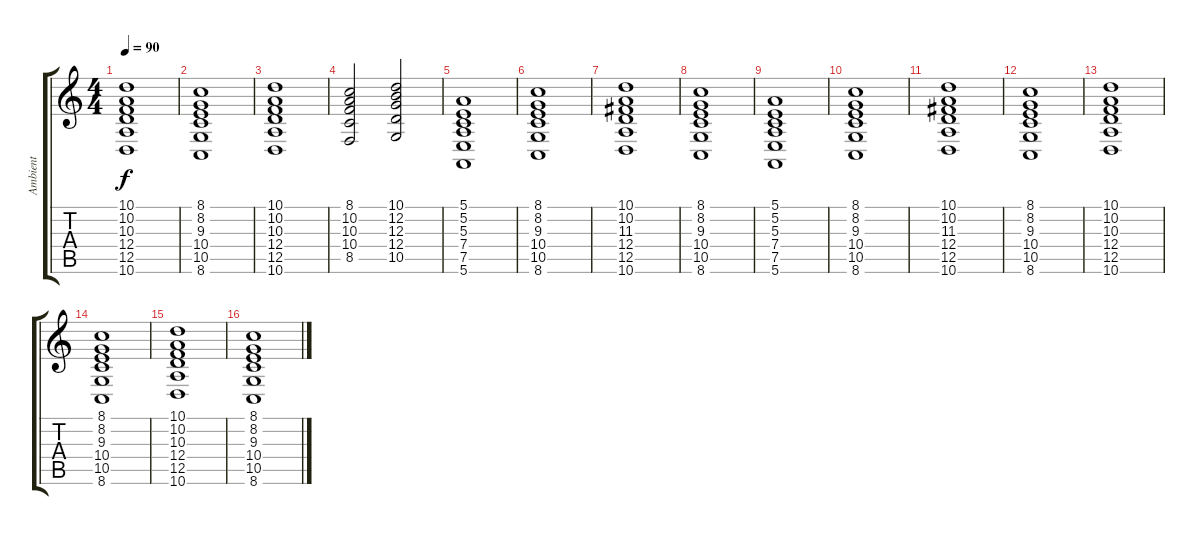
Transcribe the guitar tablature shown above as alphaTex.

\track ("Ambient" "Ambient") {instrument pad2warm}
\staff {score tabs}
\tuning (E4 B3 G3 D3 A2 E2) {hide}
\ts (4 4)
\tempo 90
\clef g2
\ks c
(10.1 10.2 10.3 12.4 12.5 10.6).1{dy f} |
(8.1 8.2 9.3 10.4 10.5 8.6).1 |
(10.1 10.2 10.3 12.4 12.5 10.6).1 |
(8.1 10.2 10.3 10.4 8.5).2 (10.1 12.2 12.3 12.4 10.5).2 |
(5.1 5.2 5.3 7.4 7.5 5.6).1 |
(8.1 8.2 9.3 10.4 10.5 8.6).1 |
(10.1 10.2 11.3 12.4 12.5 10.6).1 |
(8.1 8.2 9.3 10.4 10.5 8.6).1 |
(5.1 5.2 5.3 7.4 7.5 5.6).1 |
(8.1 8.2 9.3 10.4 10.5 8.6).1 |
(10.1 10.2 11.3 12.4 12.5 10.6).1 |
(8.1 8.2 9.3 10.4 10.5 8.6).1 |
(10.1 10.2 10.3 12.4 12.5 10.6).1 |
(8.1 8.2 9.3 10.4 10.5 8.6).1 |
(10.1 10.2 10.3 12.4 12.5 10.6).1 |
(8.1 8.2 9.3 10.4 10.5 8.6).1
